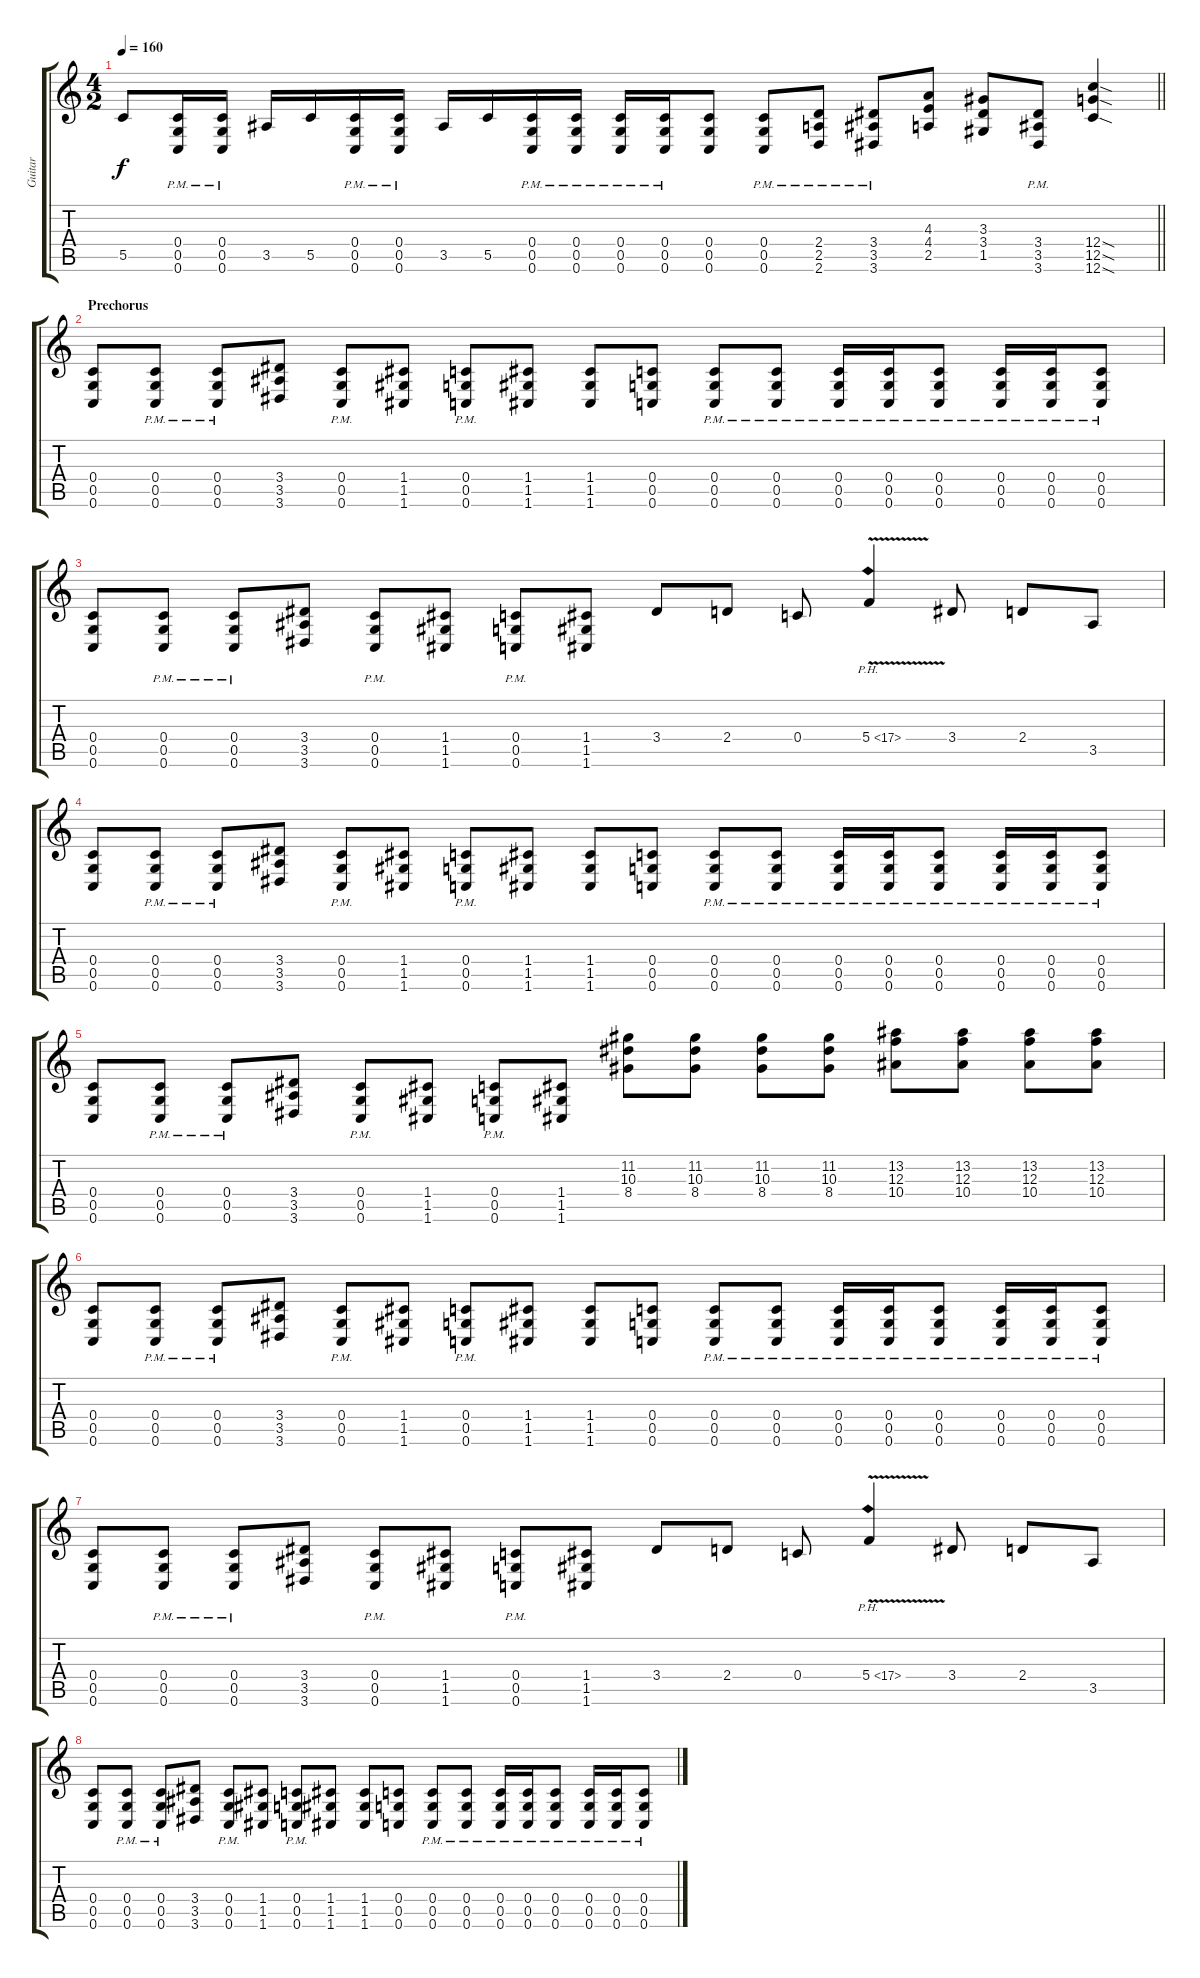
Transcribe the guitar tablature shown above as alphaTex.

\track ("Guitar " "Guitar ") {instrument distortionguitar}
\staff {score tabs}
\tuning (D4 A3 F3 C3 G2 C2) {hide}
\ts (4 2)
\tempo 160
\clef g2
\barLineRight lightlight
\ks c
5.5{t}.8{dy f} (0.4{pm} 0.5{pm} 0.6{pm}).16 (0.4{pm} 0.5{pm} 0.6{pm}).16 3.5.16 5.5.16 (0.4{pm} 0.5{pm} 0.6{pm}).16 (0.4{pm} 0.5{pm} 0.6{pm}).16 3.5.16 5.5.16 (0.4{pm} 0.5{pm} 0.6{pm}).16 (0.4{pm} 0.5{pm} 0.6{pm}).16 (0.4{pm} 0.5{pm} 0.6{pm}).16 (0.4{pm} 0.5{pm} 0.6{pm}).16 (0.4 0.5 0.6).8 (0.4{pm} 0.5{pm} 0.6{pm}).8 (2.4{pm} 2.5{pm} 2.6{pm}).8 (3.4{pm} 3.5{pm} 3.6{pm}).8 (4.3 4.4 2.5).8 (3.3 3.4 1.5).8 (3.4{pm} 3.5{pm} 3.6{pm}).8 (12.4{sod} 12.5{sod} 12.6{sod}).4 |
\section ("" "Prechorus")
(0.4 0.5 0.6).8 (0.4{pm} 0.5{pm} 0.6{pm}).8 (0.4{pm} 0.5{pm} 0.6{pm}).8 (3.4 3.5 3.6).8 (0.4{pm} 0.5{pm} 0.6{pm}).8 (1.4 1.5 1.6).8 (0.4{pm} 0.5{pm} 0.6{pm}).8 (1.4 1.5 1.6).8 (1.4 1.5 1.6).8 (0.4 0.5 0.6).8 (0.4{pm} 0.5{pm} 0.6{pm}).8 (0.4{pm} 0.5{pm} 0.6{pm}).8 (0.4{pm} 0.5{pm} 0.6{pm}).16 (0.4{pm} 0.5{pm} 0.6{pm}).16 (0.4{pm} 0.5{pm} 0.6{pm}).8 (0.4{pm} 0.5{pm} 0.6{pm}).16 (0.4{pm} 0.5{pm} 0.6{pm}).16 (0.4{pm} 0.5{pm} 0.6{pm}).8 |
(0.4 0.5 0.6).8 (0.4{pm} 0.5{pm} 0.6{pm}).8 (0.4{pm} 0.5{pm} 0.6{pm}).8 (3.4 3.5 3.6).8 (0.4{pm} 0.5{pm} 0.6{pm}).8 (1.4 1.5 1.6).8 (0.4{pm} 0.5{pm} 0.6{pm}).8 (1.4 1.5 1.6).8 3.4.8 2.4.8 0.4.8 5.4{ph 12 v}.4 3.4.8 2.4.8 3.5.8 |
(0.4 0.5 0.6).8 (0.4{pm} 0.5{pm} 0.6{pm}).8 (0.4{pm} 0.5{pm} 0.6{pm}).8 (3.4 3.5 3.6).8 (0.4{pm} 0.5{pm} 0.6{pm}).8 (1.4 1.5 1.6).8 (0.4{pm} 0.5{pm} 0.6{pm}).8 (1.4 1.5 1.6).8 (1.4 1.5 1.6).8 (0.4 0.5 0.6).8 (0.4{pm} 0.5{pm} 0.6{pm}).8 (0.4{pm} 0.5{pm} 0.6{pm}).8 (0.4{pm} 0.5{pm} 0.6{pm}).16 (0.4{pm} 0.5{pm} 0.6{pm}).16 (0.4{pm} 0.5{pm} 0.6{pm}).8 (0.4{pm} 0.5{pm} 0.6{pm}).16 (0.4{pm} 0.5{pm} 0.6{pm}).16 (0.4{pm} 0.5{pm} 0.6{pm}).8 |
(0.4 0.5 0.6).8 (0.4{pm} 0.5{pm} 0.6{pm}).8 (0.4{pm} 0.5{pm} 0.6{pm}).8 (3.4 3.5 3.6).8 (0.4{pm} 0.5{pm} 0.6{pm}).8 (1.4 1.5 1.6).8 (0.4{pm} 0.5{pm} 0.6{pm}).8 (1.4 1.5 1.6).8 (11.2 10.3 8.4).8 (11.2 10.3 8.4).8 (11.2 10.3 8.4).8 (11.2 10.3 8.4).8 (13.2 12.3 10.4).8 (13.2 12.3 10.4).8 (13.2 12.3 10.4).8 (13.2 12.3 10.4).8 |
(0.4 0.5 0.6).8 (0.4{pm} 0.5{pm} 0.6{pm}).8 (0.4{pm} 0.5{pm} 0.6{pm}).8 (3.4 3.5 3.6).8 (0.4{pm} 0.5{pm} 0.6{pm}).8 (1.4 1.5 1.6).8 (0.4{pm} 0.5{pm} 0.6{pm}).8 (1.4 1.5 1.6).8 (1.4 1.5 1.6).8 (0.4 0.5 0.6).8 (0.4{pm} 0.5{pm} 0.6{pm}).8 (0.4{pm} 0.5{pm} 0.6{pm}).8 (0.4{pm} 0.5{pm} 0.6{pm}).16 (0.4{pm} 0.5{pm} 0.6{pm}).16 (0.4{pm} 0.5{pm} 0.6{pm}).8 (0.4{pm} 0.5{pm} 0.6{pm}).16 (0.4{pm} 0.5{pm} 0.6{pm}).16 (0.4{pm} 0.5{pm} 0.6{pm}).8 |
(0.4 0.5 0.6).8 (0.4{pm} 0.5{pm} 0.6{pm}).8 (0.4{pm} 0.5{pm} 0.6{pm}).8 (3.4 3.5 3.6).8 (0.4{pm} 0.5{pm} 0.6{pm}).8 (1.4 1.5 1.6).8 (0.4{pm} 0.5{pm} 0.6{pm}).8 (1.4 1.5 1.6).8 3.4.8 2.4.8 0.4.8 5.4{ph 12 v}.4 3.4.8 2.4.8 3.5.8 |
(0.4 0.5 0.6).8 (0.4{pm} 0.5{pm} 0.6{pm}).8 (0.4{pm} 0.5{pm} 0.6{pm}).8 (3.4 3.5 3.6).8 (0.4{pm} 0.5{pm} 0.6{pm}).8 (1.4 1.5 1.6).8 (0.4{pm} 0.5{pm} 0.6{pm}).8 (1.4 1.5 1.6).8 (1.4 1.5 1.6).8 (0.4 0.5 0.6).8 (0.4{pm} 0.5{pm} 0.6{pm}).8 (0.4{pm} 0.5{pm} 0.6{pm}).8 (0.4{pm} 0.5{pm} 0.6{pm}).16 (0.4{pm} 0.5{pm} 0.6{pm}).16 (0.4{pm} 0.5{pm} 0.6{pm}).8 (0.4{pm} 0.5{pm} 0.6{pm}).16 (0.4{pm} 0.5{pm} 0.6{pm}).16 (0.4{pm} 0.5{pm} 0.6{pm}).8
